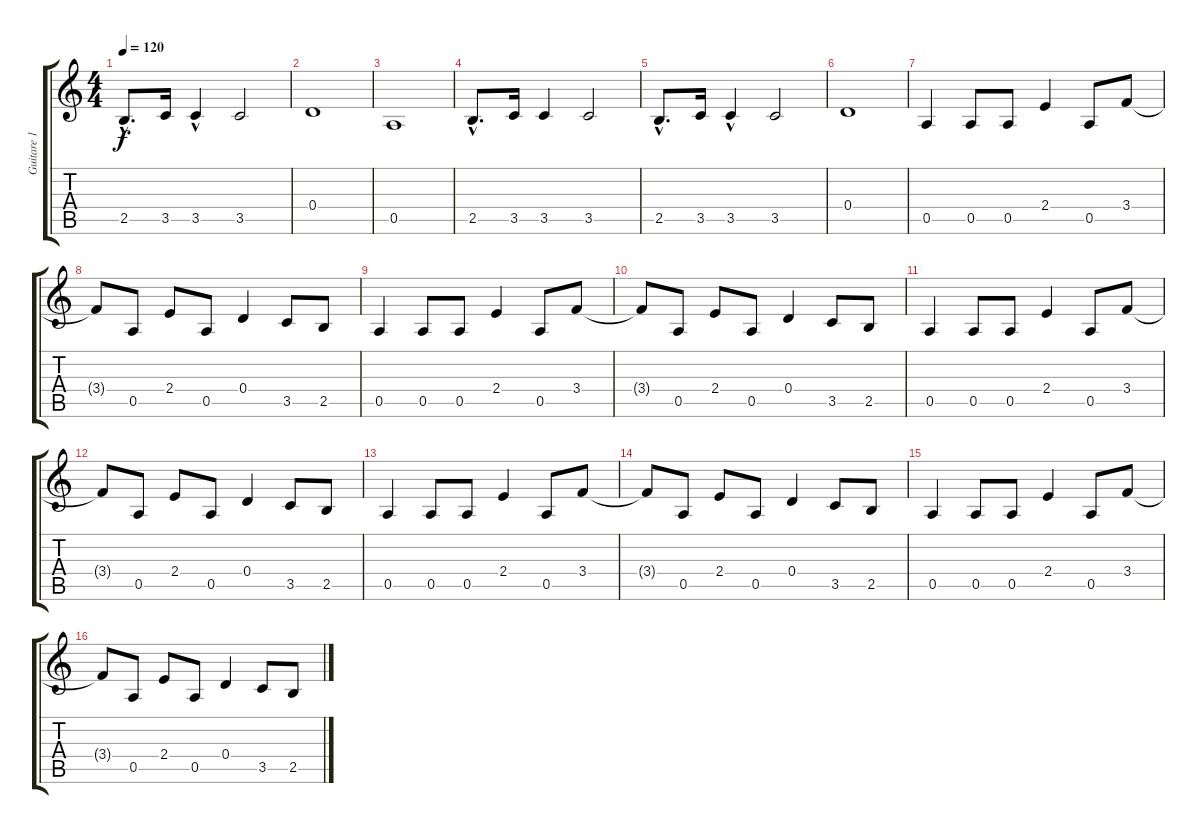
\track ("Guitare 1 " "Guitare 1 ") {instrument distortionguitar}
\staff {score tabs}
\tuning (E4 B3 G3 D3 A2 E2) {hide}
\ts (4 4)
\tempo 120
\clef g2
\ks c
2.5{hac}.8{d dy f} 3.5.16 3.5{hac}.4 3.5.2 |
0.4.1 |
0.5.1 |
2.5{hac}.8{d} 3.5.16 3.5.4 3.5.2 |
2.5{hac}.8{d} 3.5.16 3.5{hac}.4 3.5.2 |
0.4.1 |
0.5.4 0.5.8 0.5.8 2.4.4 0.5.8 3.4.8 |
3.4{t}.8 0.5.8 2.4.8 0.5.8 0.4.4 3.5.8 2.5.8 |
0.5.4 0.5.8 0.5.8 2.4.4 0.5.8 3.4.8 |
3.4{t}.8 0.5.8 2.4.8 0.5.8 0.4.4 3.5.8 2.5.8 |
0.5.4 0.5.8 0.5.8 2.4.4 0.5.8 3.4.8 |
3.4{t}.8 0.5.8 2.4.8 0.5.8 0.4.4 3.5.8 2.5.8 |
0.5.4 0.5.8 0.5.8 2.4.4 0.5.8 3.4.8 |
3.4{t}.8 0.5.8 2.4.8 0.5.8 0.4.4 3.5.8 2.5.8 |
0.5.4 0.5.8 0.5.8 2.4.4 0.5.8 3.4.8 |
3.4{t}.8 0.5.8 2.4.8 0.5.8 0.4.4 3.5.8 2.5.8
